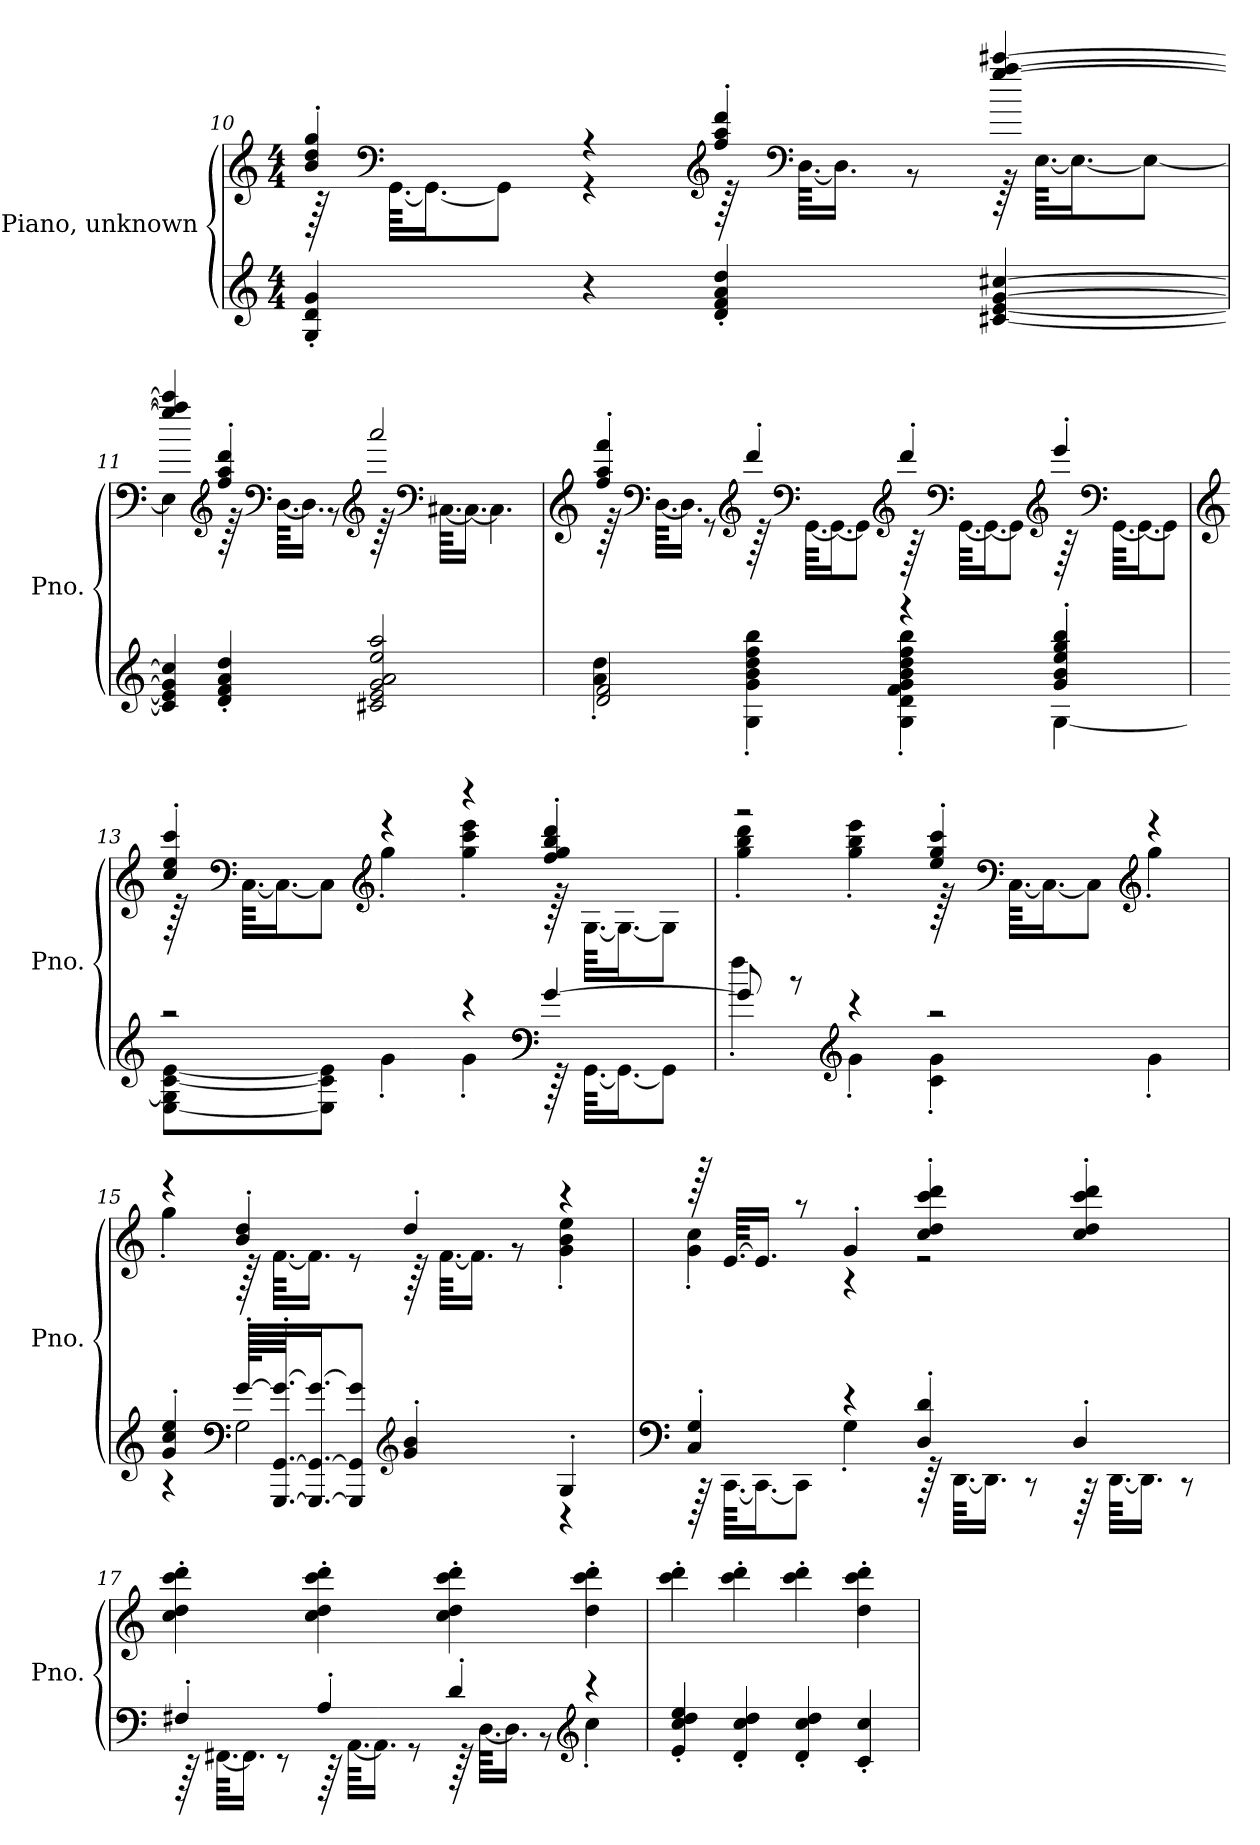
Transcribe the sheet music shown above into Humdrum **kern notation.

**kern	**kern
*part1	*part1
*staff2	*staff1
*I"Piano, unknown	*
*I'Pno.	*
!!LO:LB:g=z
*clefG2	*clefG2
*k[]	*k[]
*M4/4	*M4/4
=10	=10
*	*^
4G/' 4d/' 4g/'	4b/' 4dd/' 4gg/'	128r
*	*clefF4	*
.	.	[64.GG\KKLL
.	.	16.GG\J_
.	.	8GG\J]
4r	4r	4r
*	*clefG2	*
4d/' 4f/' 4a/' 4dd/'	4ff/' 4aa/' 4ddd/'	128r
*	*clefF4	*
.	.	[64.D\KKLL
.	.	16.D\JJ]
.	.	8r
[4c#X/ [4e/ [4g/ [4cc#X/	[4gg/ [4aa/ [4ccc#X/	128r
.	.	[64.E\KKLL
.	.	16.E\J_
.	.	8E\J_
!!LO:LB:g=z	!!
=11	=11	=11
4c#/] 4e/] 4g/] 4cc#/]	4gg/] 4aa/] 4ccc#/]	4E\]
*	*clefG2	*
4d/' 4f/' 4a/' 4dd/'	4ff/' 4aa/' 4ddd/'	128r
*	*clefF4	*
.	.	[64.D\KKLL
.	.	16.D\JJ]
.	.	8r
*	*clefG2	*
2c#X/ 2e/ 2g/ 2a/ 2ee/ 2aa/	2aaa/	128r
*	*clefF4	*
.	.	[64.C#X\KKLL
.	.	16.C#\JJ_
.	.	4.C#\]
!!LO:LB:g=z	!!
=12	=12	=12
*	*clefG2	*
*^	*	*
2d/ 2f/	4a\' 4dd\'	4ff/' 4aa/' 4fff/'	128r
*	*	*clefF4	*
.	.	.	[64.D\KKLL
.	.	.	16.D\JJ]
.	.	.	8r
*	*	*clefG2	*
.	4G\' 4g\' 4b\' 4dd\' 4ff\' 4bb\'	4ddd'/	128r
*	*	*clefF4	*
.	.	.	[64.GG\KKLL
.	.	.	16.GG\J_
.	.	.	8GG\J]
*	*	*clefG2	*
4r	4G\' 4d\' 4f\' 4g\' 4b\' 4dd\' 4ff\' 4bb\'	4ddd'/	128r
*	*	*clefF4	*
.	.	.	[64.GG\KKLL
.	.	.	16.GG\J_
.	.	.	8GG\J]
*	*	*clefG2	*
4g/' 4b/' 4ee/' 4gg/' 4bb/'	[4G\	4eee'/	128r
*	*	*clefF4	*
.	.	.	[64.GG\KKLL
.	.	.	16.GG\J_
.	.	.	8GG\J]
!!LO:LB:g=z	!!
=13	=13	=13	=13
*	*	*clefG2	*
2r	[8E\ 8G\] [8c\ [8e\L	4cc/' 4ee/' 4ccc/'	128r
*	*	*clefF4	*
.	.	.	[64.C\KKLL
.	.	.	16.C\J_
.	8E\] 8c\] 8e\]J	.	8C\J]
*	*	*clefG2	*
.	4g'\	4r	4gg'\
4r	4g'\	4r	4gg\' 4ccc\' 4eee\'
*clefF4	*	*	*
[4g/	128r	4ff/' 4gg/' 4bb/' 4ddd/'	128r
.	[64.GG\KKLL	.	[64.G\KKLL
.	16.GG\J_	.	16.G\J_
.	8GG\J]	.	8G\J]
=14	=14	=14	=14
8g/]	4ff'\	2r	4gg\' 4bb\' 4ddd\'
8r	.	.	.
*clefG2	*	*	*
4r	4g'\	.	4gg\' 4bb\' 4eee\'
2r	4c\' 4g\'	4ee/' 4gg/' 4ccc/'	128r
*	*	*clefF4	*
.	.	.	[64.C\KKLL
.	.	.	16.C\J_
.	.	.	8C\J]
*	*	*clefG2	*
.	4g'\	4r	4gg'\
!!LO:LB:g=z	!!
=15	=15	=15	=15
4g/' 4cc/' 4ee/'	4r	4r	4gg'\
*clefF4	*	*	*
[128g'/KLLLL	2G\	4b/' 4dd/'	128r
[64.GGG/' [64.GG/' 64.g/_'JJ	.	.	[64.f\KKLL
16.GGG/_ 16.GG/_ 16.g/_J	.	.	16.f\JJ]
8GGG/] 8GG/] 8g/]J	.	.	8r
*clefG2	*	*	*
4g/' 4b/'	.	4dd'/	128r
.	.	.	[64.f\KKLL
.	.	.	16.f\JJ]
.	.	.	8r
4G'/	4r	4r	4g\' 4b\' 4ee\'
=16	=16	=16	=16
*clefF4	*	*	*
4C/' 4G/'	128r	128r	4g\' 4cc\'
.	[64.CC\KKLL	[64.e/KKLL	.
.	16.CC\J_	16.e/JJ]	.
.	8CC\J]	8r	.
4r	4G'\	4g'/	4r
4D/' 4d/'	128r	4cc/' 4dd/' 4ccc/' 4ddd/'	2r
.	[64.DD\KKLL	.	.
.	16.DD\JJ]	.	.
.	8r	.	.
4D'/	128r	4cc/' 4dd/' 4ccc/' 4ddd/'	.
.	[64.DD\KKLL	.	.
.	16.DD\JJ]	.	.
.	8r	.	.
*	*	*v	*v
!!LO:PB:g=z
=17	=17	=17
4F#X'/	128r	4cc\' 4dd\' 4ccc\' 4ddd\'
.	[64.FF#X\KKLL	.
.	16.FF#\JJ]	.
.	8r	.
4A'/	128r	4cc\' 4dd\' 4ccc\' 4ddd\'
.	[64.AA\KKLL	.
.	16.AA\JJ]	.
.	8r	.
4d'/	128r	4cc\' 4dd\' 4ccc\' 4ddd\'
.	[64.D\KKLL	.
.	16.D\JJ]	.
.	8r	.
*clefG2	*	*
4r	4cc'\	4dd\' 4ccc\' 4ddd\'
*v	*v	*
=18	=18
4e/' 4cc/' 4dd/' 4ee/'	4ccc\' 4ddd\'
4d/' 4cc/' 4dd/'	4ccc\' 4ddd\'
4d/' 4cc/' 4dd/'	4ccc\' 4ddd\'
4c/' 4cc/'	4dd\' 4ccc\' 4ddd\'
=	=
*-	*-
